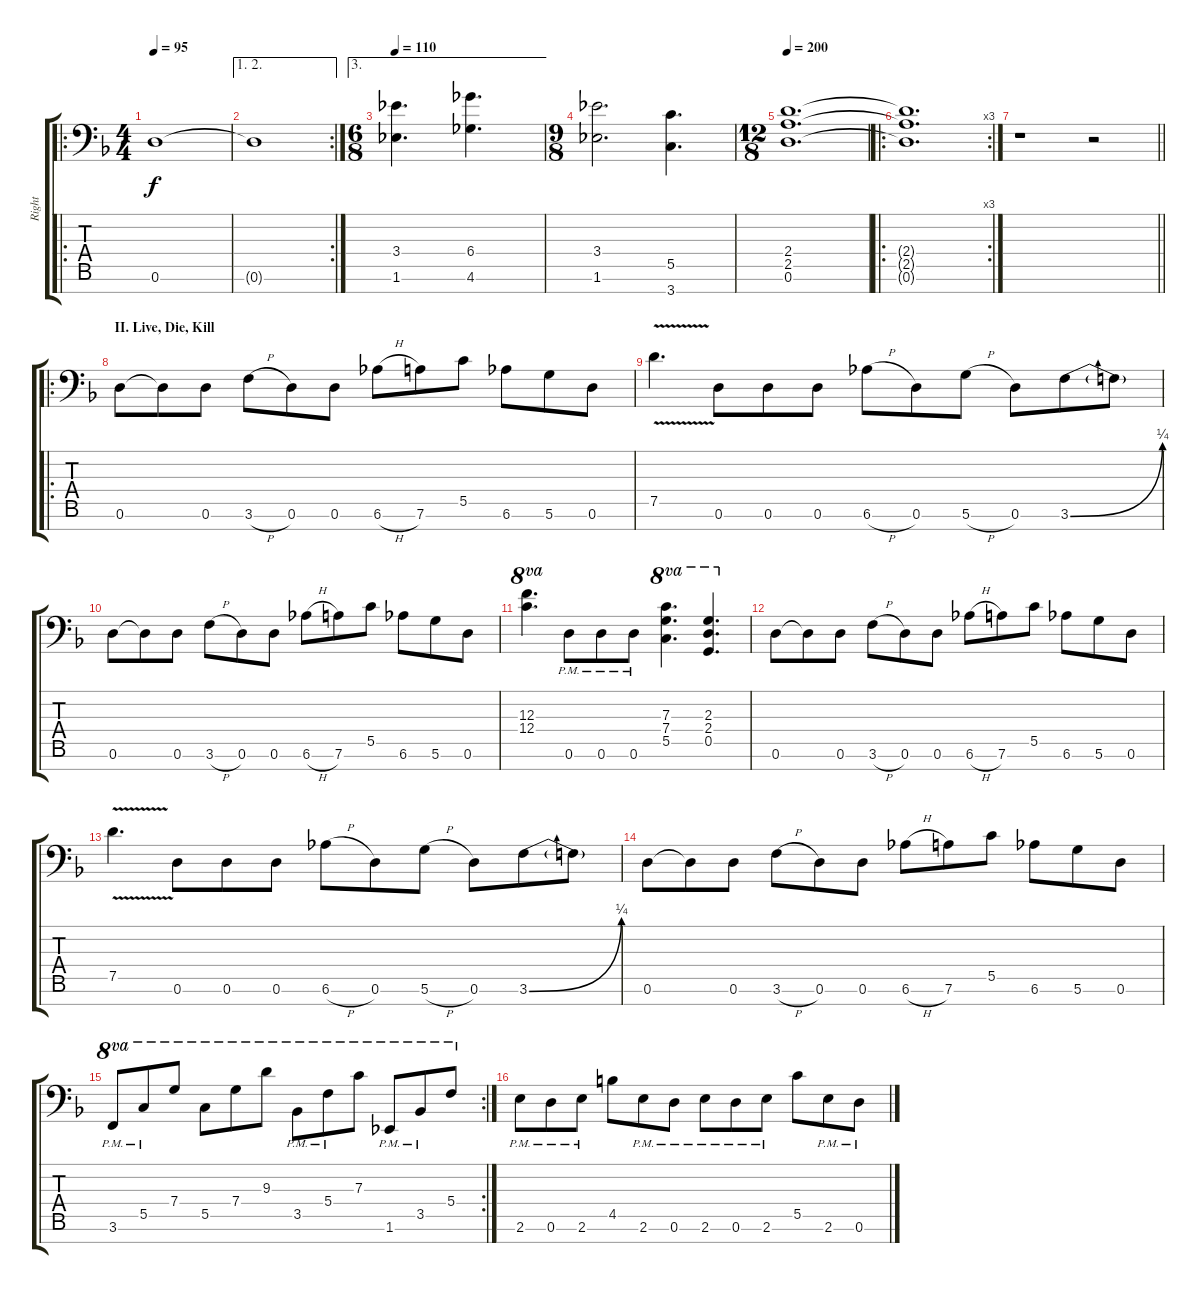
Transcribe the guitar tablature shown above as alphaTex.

\track ("Right" "Right") {instrument overdrivenguitar}
\staff {score tabs}
\tuning (D4 A3 F3 C3 G2 D2 A1) {hide}
\ro
\ts (4 4)
\tempo 95
\clef f4
\ks f
0.6.1{dy f} |
\ae (1 2)
\rc 2
0.6{t}.1 |
\ae 3
\ts (6 8)
\tempo 110
(3.4 1.6).4{d} (6.4 4.6).4{d} |
\ts (9 8)
(3.4 1.6).2{d} (5.5 3.7).4{d} |
\ts (12 8)
\tempo 200
(2.4 2.5 0.6).1{d} |
\ro
\rc 3
(2.4{t} 2.5{t} 0.6{t}).1{d} |
\barLineRight lightlight
r.1 r.2 |
\ro
\section ("" "II. Live, Die, Kill")
0.6.8 0.6{t}.8 0.6.8 3.6{h}.8 0.6.8 0.6.8 6.6{h}.8 7.6.8 5.5.8 6.6.8 5.6.8 0.6.8 |
7.5{v}.4{d} 0.6.8 0.6.8 0.6.8 6.6{h}.8 0.6.8 5.6{h}.8 0.6.8 3.6{be (bend 0 0 60 1)}.8 3.6{t}.8 |
0.6.8 0.6{t}.8 0.6.8 3.6{h}.8 0.6.8 0.6.8 6.6{h}.8 7.6.8 5.5.8 6.6.8 5.6.8 0.6.8 |
(12.3 12.4).4{d ot 8va} 0.6{pm}.8 0.6{pm}.8 0.6{pm}.8 (7.3 7.4 5.5).4{d ot 8va} (2.3 2.4 0.5).4{d ot 8va} |
0.6.8 0.6{t}.8 0.6.8 3.6{h}.8 0.6.8 0.6.8 6.6{h}.8 7.6.8 5.5.8 6.6.8 5.6.8 0.6.8 |
7.5{v}.4{d} 0.6.8 0.6.8 0.6.8 6.6{h}.8 0.6.8 5.6{h}.8 0.6.8 3.6{be (bend 0 0 60 1)}.8 3.6{t}.8 |
0.6.8 0.6{t}.8 0.6.8 3.6{h}.8 0.6.8 0.6.8 6.6{h}.8 7.6.8 5.5.8 6.6.8 5.6.8 0.6.8 |
\rc 2
3.6{pm}.8{ot 8va} 5.5{pm}.8{ot 8va} 7.4.8{ot 8va} 5.5.8{ot 8va} 7.4.8{ot 8va} 9.3.8{ot 8va} 3.5{pm}.8{ot 8va} 5.4{pm}.8{ot 8va} 7.3.8{ot 8va} 1.6{pm}.8{ot 8va} 3.5{pm}.8{ot 8va} 5.4.8{ot 8va} |
2.6{pm}.8 0.6{pm}.8 2.6{pm}.8 4.5.8 2.6{pm}.8 0.6{pm}.8 2.6{pm}.8 0.6{pm}.8 2.6{pm}.8 5.5.8 2.6{pm}.8 0.6{pm}.8
